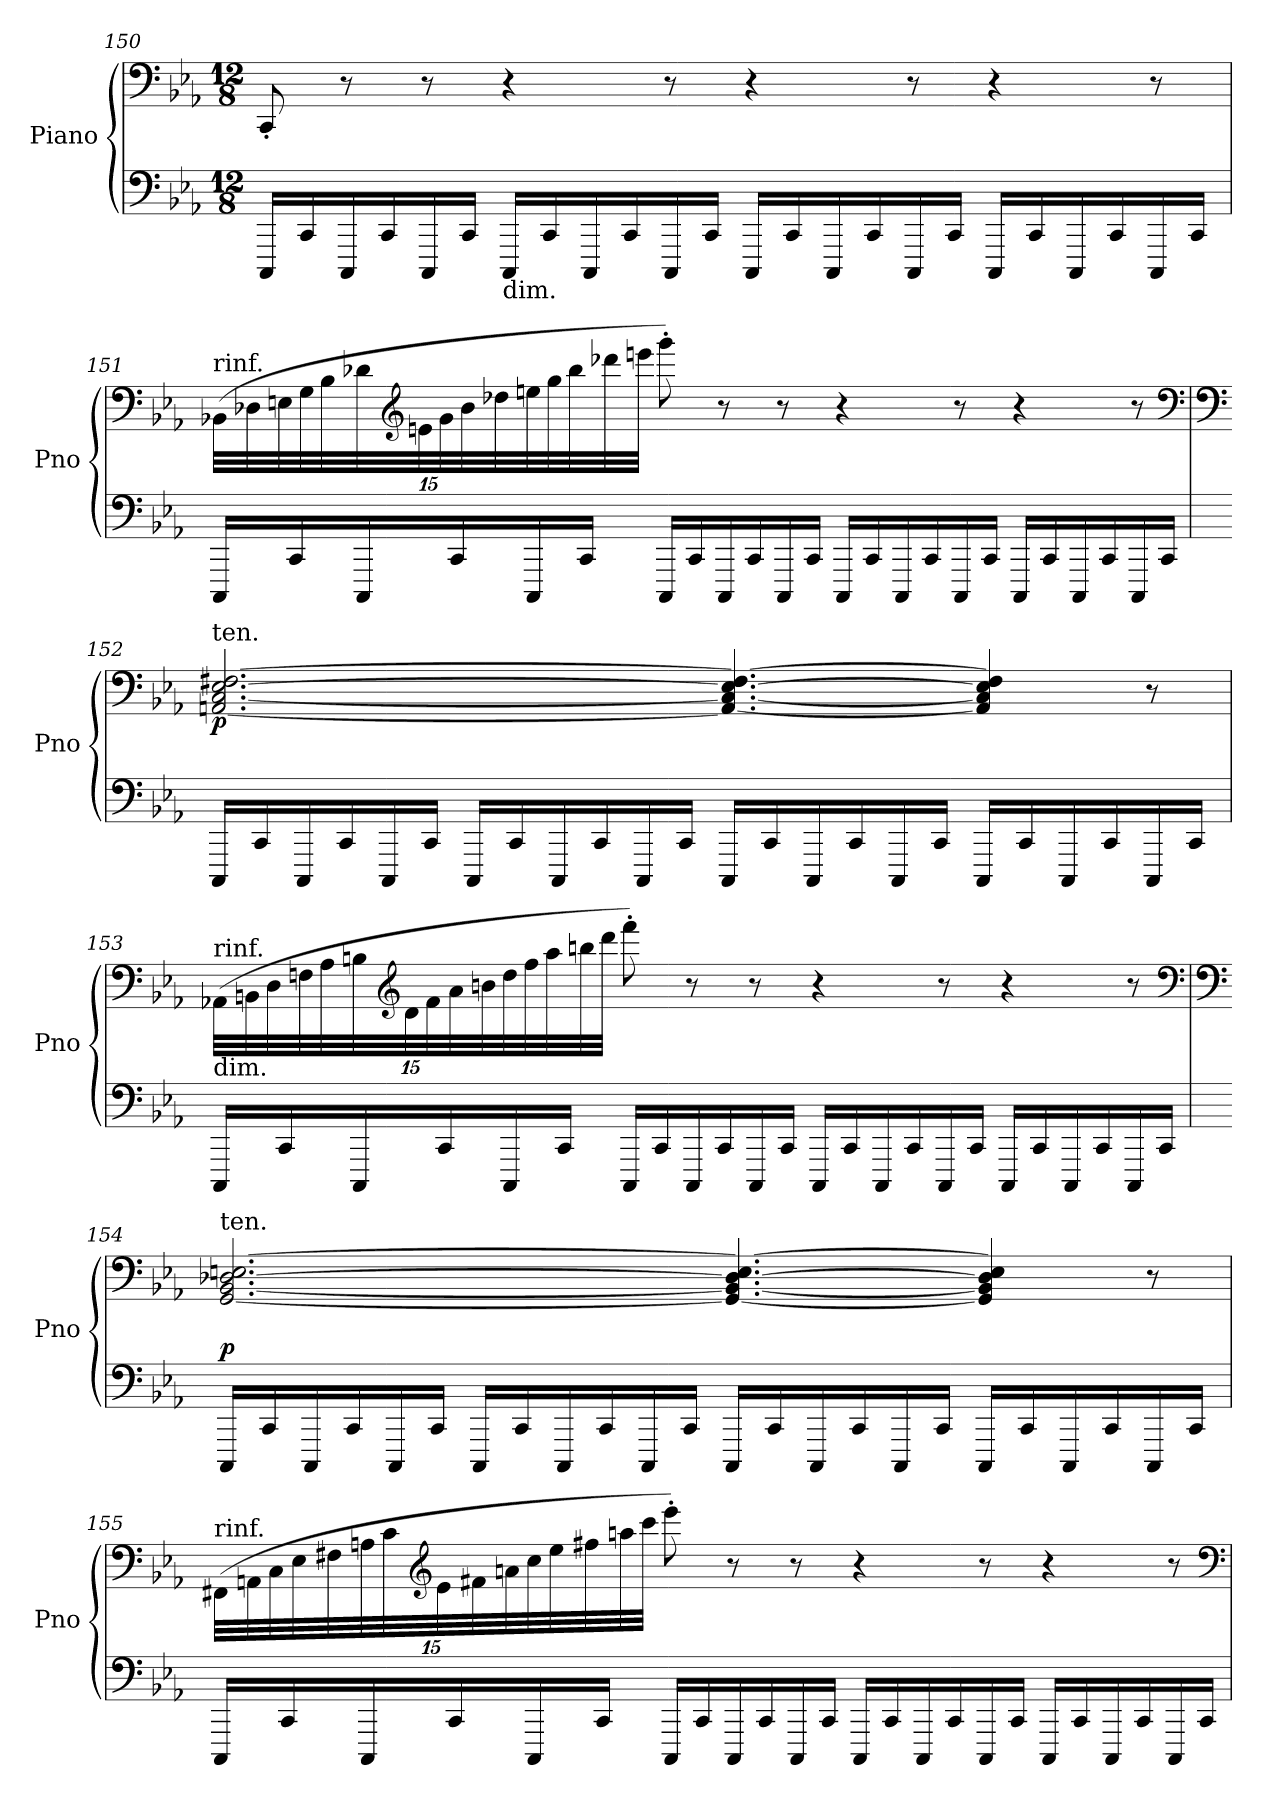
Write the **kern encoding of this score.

**kern	**kern	**dynam
*part1	*part1	*part1
*staff2	*staff1	*staff1/2
*I"Piano	*	*
*I'Pno	*	*
!!LO:PB:g=z
*clefF4	*clefF4	*
*k[b-e-a-]	*k[b-e-a-]	*
*E-:	*E-:	*
*M12/8	*M12/8	*
=150	=150	=150
16CCC/LL	8CC'/	.
16CC/	.	.
16CCC/	8r	.
16CC/	.	.
16CCC/	8r	.
16CC/JJ	.	.
!LO:TX:b:t=dim.	!	!
16CCC/LL	4r	.
16CC/	.	.
16CCC/	.	.
16CC/	.	.
16CCC/	8r	.
16CC/JJ	.	.
16CCC/LL	4r	.
16CC/	.	.
16CCC/	.	.
16CC/	.	.
16CCC/	8r	.
16CC/JJ	.	.
16CCC/LL	4r	.
16CC/	.	.
16CCC/	.	.
16CC/	.	.
16CCC/	8r	.
16CC/JJ	.	.
=151	=151	=151
*	*Xbrackettup	*
!	!LO:TX:a:t=rinf.	!
16CCC/LL	(40BB-X\LLL	.
.	40D-X\	.
.	40En\	.
16CC/	.	.
.	40G\	.
.	40B-\	.
16CCC/	40d-X\	.
*	*clefG2	*
.	40en\	.
.	40g\	.
16CC/	.	.
.	40b-\	.
.	40dd-X\	.
16CCC/	40een\	.
.	40gg\	.
.	40bb-\	.
16CC/JJ	.	.
.	40ddd-X\	.
.	40eeen\JJJ	.
16CCC/LL	8ggg'\)	.
16CC/	.	.
16CCC/	8r	.
16CC/	.	.
16CCC/	8r	.
16CC/JJ	.	.
16CCC/LL	4r	.
16CC/	.	.
16CCC/	.	.
16CC/	.	.
16CCC/	8r	.
16CC/JJ	.	.
16CCC/LL	4r	.
16CC/	.	.
16CCC/	.	.
16CC/	.	.
16CCC/	8r	.
16CC/JJ	.	.
*	*clefF4	*
!!LO:LB:g=z
=152	=152	=152
*	*clefF4	*
!	!LO:TX:a:t=ten.	!
!	!	!LO:DY:b
16CCC/LL	[2.AAn/ [2.C/ [2.E-/ [2.F#X/	p
16CC/	.	.
16CCC/	.	.
16CC/	.	.
16CCC/	.	.
16CC/JJ	.	.
16CCC/LL	.	.
16CC/	.	.
16CCC/	.	.
16CC/	.	.
16CCC/	.	.
16CC/JJ	.	.
16CCC/LL	4.AA/_ 4.C/_ 4.E-/_ 4.F#/_	.
16CC/	.	.
16CCC/	.	.
16CC/	.	.
16CCC/	.	.
16CC/JJ	.	.
16CCC/LL	4AA/] 4C/] 4E-/] 4F#/]	.
16CC/	.	.
16CCC/	.	.
16CC/	.	.
16CCC/	8r	.
16CC/JJ	.	.
=153	=153	=153
!	!LO:TX:a:t=rinf.	!
!LO:TX:a:t=dim.	!	!
16CCC/LL	(40AA-X\LLL	.
.	40BBn\	.
.	40D\	.
16CC/	.	.
.	40Fn\	.
.	40A-\	.
16CCC/	40Bn\	.
*	*clefG2	*
.	40d\	.
.	40f\	.
16CC/	.	.
.	40a-\	.
.	40bn\	.
16CCC/	40dd\	.
.	40ff\	.
.	40aa-\	.
16CC/JJ	.	.
.	40bbn\	.
.	40ddd\JJJ	.
16CCC/LL	8fff'\)	.
16CC/	.	.
16CCC/	8r	.
16CC/	.	.
16CCC/	8r	.
16CC/JJ	.	.
16CCC/LL	4r	.
16CC/	.	.
16CCC/	.	.
16CC/	.	.
16CCC/	8r	.
16CC/JJ	.	.
16CCC/LL	4r	.
16CC/	.	.
16CCC/	.	.
16CC/	.	.
16CCC/	8r	.
16CC/JJ	.	.
*	*clefF4	*
!!LO:LB:g=z
=154	=154	=154
*	*clefF4	*
!	!LO:TX:a:t=ten.	!
!	!	!LO:DY:a=2
16CCC/LL	[2.GG/ [2.BB-/ [2.D-X/ [2.En/	p
16CC/	.	.
16CCC/	.	.
16CC/	.	.
16CCC/	.	.
16CC/JJ	.	.
16CCC/LL	.	.
16CC/	.	.
16CCC/	.	.
16CC/	.	.
16CCC/	.	.
16CC/JJ	.	.
16CCC/LL	4.GG/_ 4.BB-/_ 4.D-/_ 4.E/_	.
16CC/	.	.
16CCC/	.	.
16CC/	.	.
16CCC/	.	.
16CC/JJ	.	.
16CCC/LL	4GG/] 4BB-/] 4D-/] 4E/]	.
16CC/	.	.
16CCC/	.	.
16CC/	.	.
16CCC/	8r	.
16CC/JJ	.	.
=155	=155	=155
!	!LO:TX:a:t=rinf.	!
16CCC/LL	(40FF#X\LLL	.
.	40AAn\	.
.	40C\	.
16CC/	.	.
.	40E-\	.
.	40F#X\	.
16CCC/	40An\	.
.	40c\	.
*	*clefG2	*
.	40e-\	.
16CC/	.	.
.	40f#X\	.
.	40an\	.
16CCC/	40cc\	.
.	40ee-\	.
.	40ff#X\	.
16CC/JJ	.	.
.	40aan\	.
.	40ccc\JJJ	.
16CCC/LL	8eee-'\)	.
16CC/	.	.
16CCC/	8r	.
16CC/	.	.
16CCC/	8r	.
16CC/JJ	.	.
16CCC/LL	4r	.
16CC/	.	.
16CCC/	.	.
16CC/	.	.
16CCC/	8r	.
16CC/JJ	.	.
16CCC/LL	4r	.
16CC/	.	.
16CCC/	.	.
16CC/	.	.
16CCC/	8r	.
16CC/JJ	.	.
*	*clefF4	*
=	=	=
*-	*-	*-
